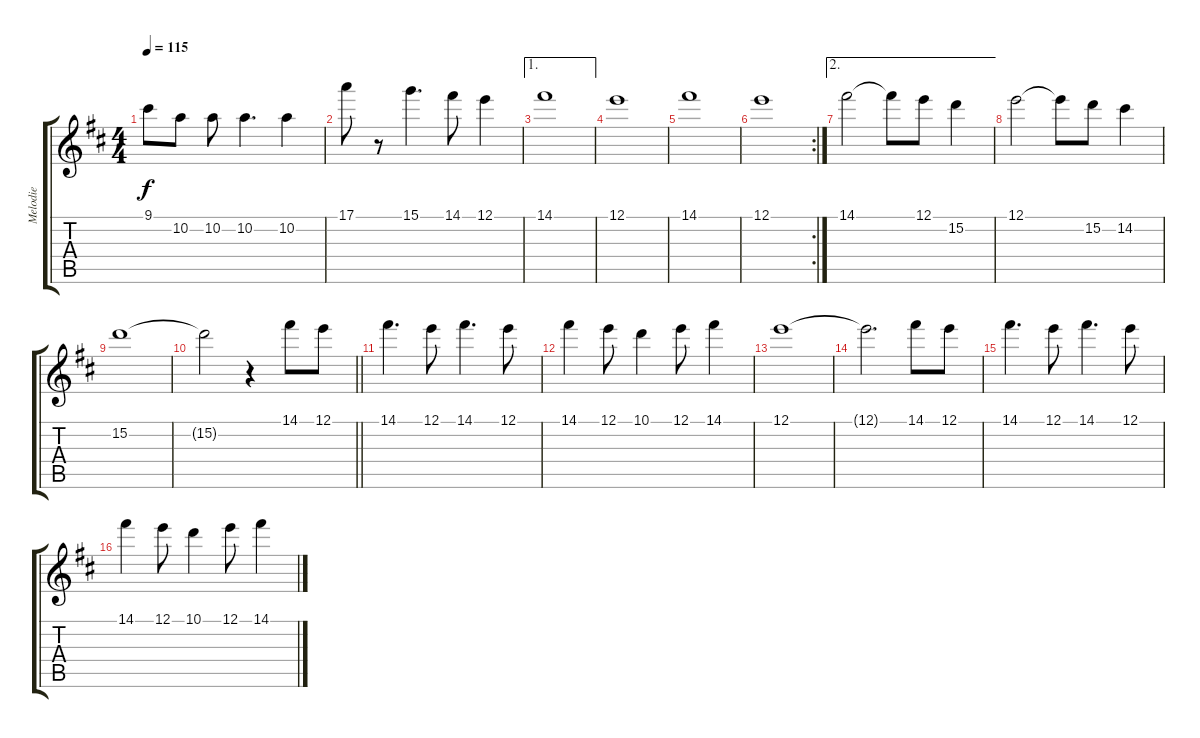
\track ("Melodie" "Melodie") {instrument acousticguitarsteel}
\staff {score tabs}
\tuning (E4 B3 G3 D3 A2 E2) {hide}
\ts (4 4)
\tempo 115
\clef g2
\ks d
9.1.8{dy f} 10.2.8 10.2.8 10.2.4{d} 10.2.4 |
17.1.8 r.8 15.1.4{d} 14.1.8 12.1.4 |
\ae 1
14.1.1 |
12.1.1 |
14.1.1 |
\rc 2
12.1.1 |
\ae 2
14.1.2 14.1{t}.8 12.1.8 15.2.4 |
12.1.2 12.1{t}.8 15.2.8 14.2.4 |
15.2.1 |
\barLineRight lightlight
15.2{t}.2 r.4 14.1.8 12.1.8 |
14.1.4{d} 12.1.8 14.1.4{d} 12.1.8 |
14.1.4 12.1.8 10.1.4 12.1.8 14.1.4 |
12.1.1 |
12.1{t}.2{d} 14.1.8 12.1.8 |
14.1.4{d} 12.1.8 14.1.4{d} 12.1.8 |
14.1.4 12.1.8 10.1.4 12.1.8 14.1.4
